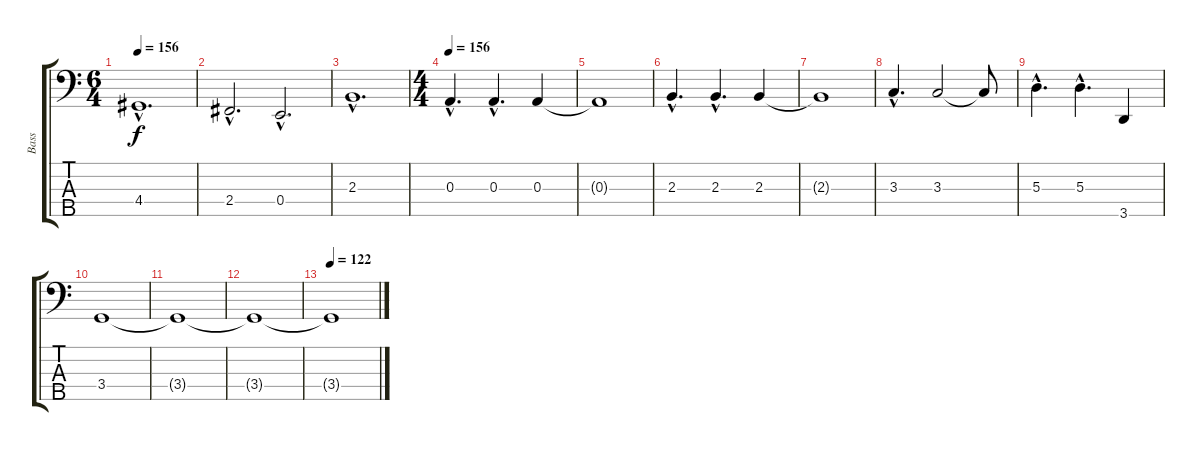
\track ("Bass" "Bass") {instrument electricbassfinger}
\staff {score tabs}
\tuning (G2 D2 A1 E1 B0) {hide}
\ts (6 4)
\tempo 156
\clef f4
\ks c
4.4{hac}.1{d dy f} |
2.4{hac}.2{d} 0.4{hac}.2{d} |
2.3{hac}.1{d} |
\ts (4 4)
\tempo 156
0.3{hac}.4{d} 0.3{hac}.4{d} 0.3.4 |
0.3{t}.1 |
2.3{hac}.4{d} 2.3{hac}.4{d} 2.3.4 |
2.3{t}.1 |
3.3{hac}.4{d} 3.3.2 3.3{t}.8 |
5.3{hac}.4{d} 5.3{hac}.4{d} 3.5.4 |
3.4.1 |
3.4{t}.1 |
3.4{t}.1 |
\tempo 122
3.4{t}.1
